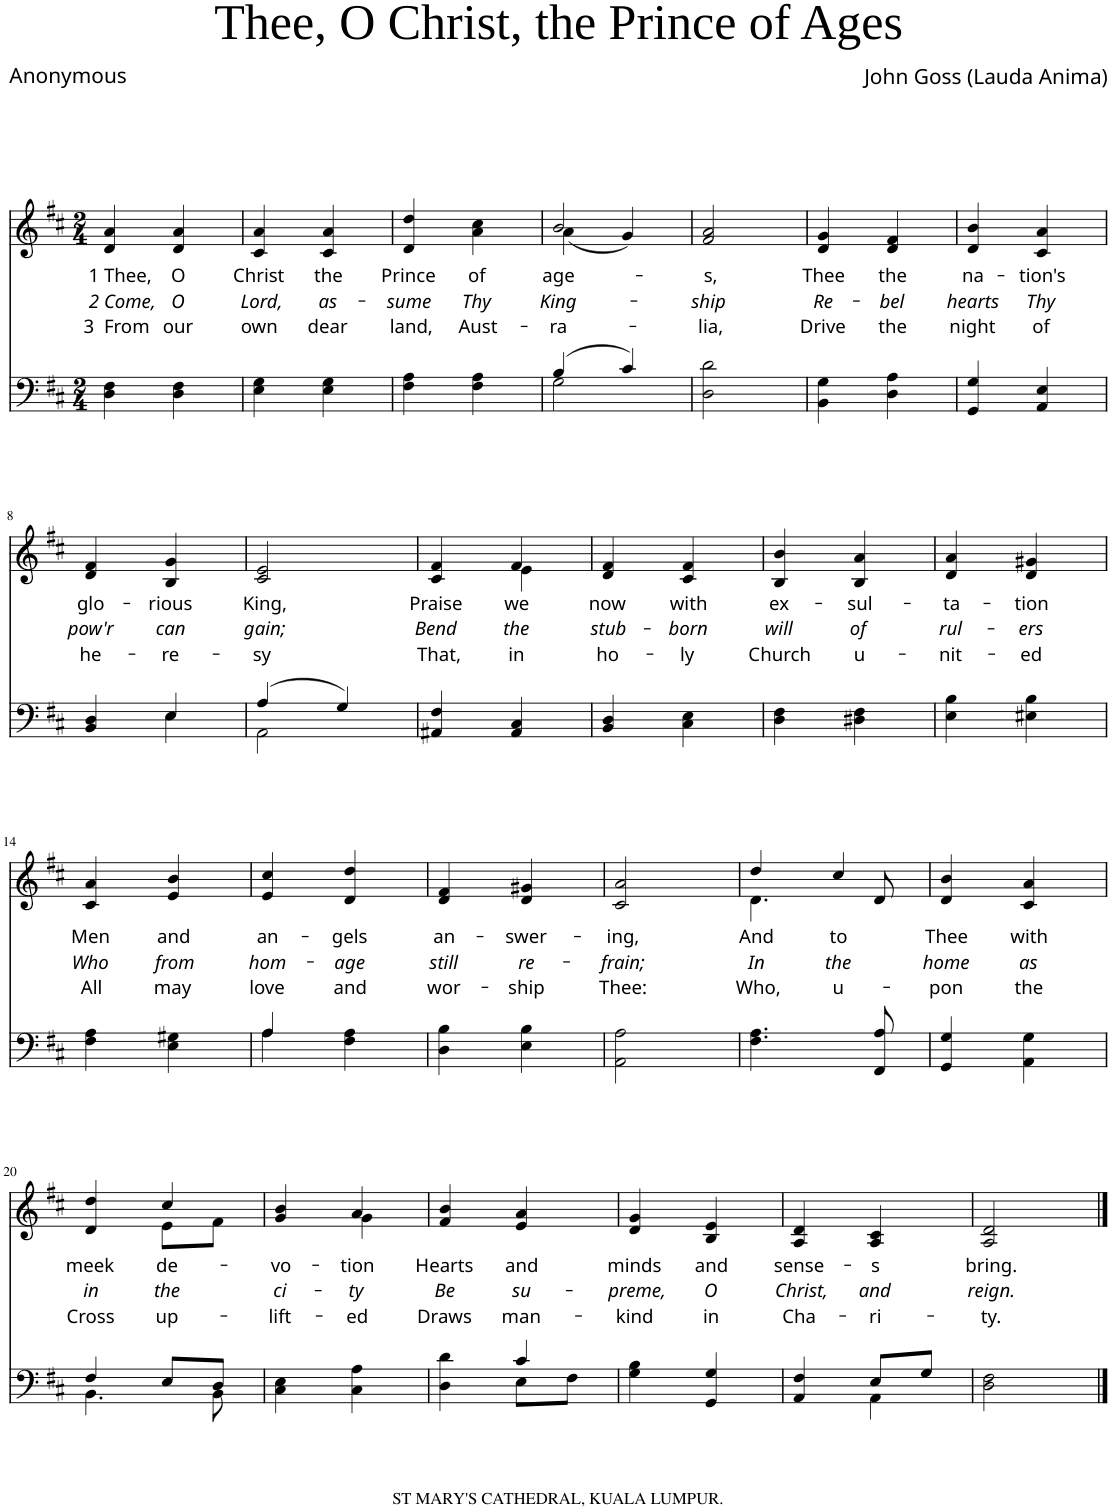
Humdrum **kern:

**kern	**kern	**text	**text	**text
*part2	*part1	*part1	*part1	*part1
*staff2	*staff1	*staff1	*staff1	*staff1
*I"Piano	*I"Piano	*	*	*
*I'Pno	*I'Pno	*	*	*
*clefF4	*clefG2	*	*	*
*k[f#c#]	*k[f#c#]	*	*	*
*M2/4	*M2/4	*	*	*
=1	=1	=1	=1	=1
!	!	!LO:LY:b	!LO:LY:b	!LO:LY:b
4D\ 4F#\	4d/ 4a/	1 Thee,	2 Come,	3 From
!	!	!LO:LY:b	!LO:LY:b	!LO:LY:b
4D\ 4F#\	4d/ 4a/	O	O	our
=2	=2	=2	=2	=2
!	!	!LO:LY:b	!LO:LY:b	!LO:LY:b
4E\ 4G\	4c#/ 4a/	Christ	Lord,	own
!	!	!LO:LY:b	!LO:LY:b	!LO:LY:b
4E\ 4G\	4c#/ 4a/	the	as-	dear
=3	=3	=3	=3	=3
!	!	!LO:LY:b	!LO:LY:b	!LO:LY:b
4F#\ 4A\	4d/ 4dd/	Prince	-sume	land,
!	!	!LO:LY:b	!LO:LY:b	!LO:LY:b
4F#\ 4A\	4a\ 4cc#\	of	Thy	Aust-
=4	=4	=4	=4	=4
*^	*	*	*	*
!	!	!	!LO:LY:b	!LO:LY:b	!LO:LY:b
*	*	*^	*	*	*
(4B/	2G\	2b/	(4a\	age-	King-	-ra-
4c#/)	.	.	4g/)	.	.	.
*v	*v	*	*	*	*	*
=5	=5	=5	=5	=5	=5
!	!	!	!LO:LY:b	!LO:LY:b	!LO:LY:b
*	*v	*v	*	*	*
2D\ 2d\	2f#/ 2a/	-s,	-ship	-lia,
=6	=6	=6	=6	=6
!	!	!LO:LY:b	!LO:LY:b	!LO:LY:b
4BB\ 4G\	4d/ 4g/	Thee	Re-	Drive
!	!	!LO:LY:b	!LO:LY:b	!LO:LY:b
4D\ 4A\	4d/ 4f#/	the	-bel	the
=7	=7	=7	=7	=7
!	!	!LO:LY:b	!LO:LY:b	!LO:LY:b
4GG/ 4G/	4d/ 4b/	na-	hearts	night
!	!	!LO:LY:b	!LO:LY:b	!LO:LY:b
4AA/ 4E/	4c#/ 4a/	-tion's	Thy	of
!!LO:LB:g=z
=8	=8	=8	=8	=8
*^	*	*	*	*
!	!	!	!LO:LY:b	!LO:LY:b	!LO:LY:b
4BB/ 4D/	4ryy	4d/ 4f#/	glo-	pow'r	he-
!	!	!	!LO:LY:b	!LO:LY:b	!LO:LY:b
4E/	4E\	4B/ 4g/	-rious	can	-re-
=9	=9	=9	=9	=9	=9
!	!	!	!LO:LY:b	!LO:LY:b	!LO:LY:b
(4A/	2AA\	2c#/ 2e/	King,	gain;	-sy
4G/)	.	.	.	.	.
*v	*v	*	*	*	*
=10	=10	=10	=10	=10
!	!	!LO:LY:b	!LO:LY:b	!LO:LY:b
*	*^	*	*	*
4AA#X/ 4F#/	4c#/ 4f#/	4ryy	Praise	Bend	That,
!	!	!	!LO:LY:b	!LO:LY:b	!LO:LY:b
4AA#/ 4C#/	4f#/	4e\	we	the	in
=11	=11	=11	=11	=11	=11
!	!	!	!LO:LY:b	!LO:LY:b	!LO:LY:b
*	*v	*v	*	*	*
4BB/ 4D/	4d/ 4f#/	now	stub-	ho-
!	!	!LO:LY:b	!LO:LY:b	!LO:LY:b
4C#\ 4E\	4c#/ 4f#/	with	-born	-ly
=12	=12	=12	=12	=12
!	!	!LO:LY:b	!LO:LY:b	!LO:LY:b
4D\ 4F#\	4B/ 4b/	ex-	will	Church
!	!	!LO:LY:b	!LO:LY:b	!LO:LY:b
4D#X\ 4F#\	4B/ 4a/	-sul-	of	u-
=13	=13	=13	=13	=13
!	!	!LO:LY:b	!LO:LY:b	!LO:LY:b
4E\ 4B\	4d/ 4a/	-ta-	rul-	-nit-
!	!	!LO:LY:b	!LO:LY:b	!LO:LY:b
4E#X\ 4B\	4d/ 4g#X/	-tion	-ers	-ed
!!LO:LB:g=z
=14	=14	=14	=14	=14
!	!	!LO:LY:b	!LO:LY:b	!LO:LY:b
4F#\ 4A\	4c#/ 4a/	Men	Who	All
!	!	!LO:LY:b	!LO:LY:b	!LO:LY:b
4E\ 4G#X\	4e/ 4b/	and	from	may
=15	=15	=15	=15	=15
*^	*	*	*	*
!	!	!	!LO:LY:b	!LO:LY:b	!LO:LY:b
4A/	4A\	4e/ 4cc#/	an-	hom-	love
!	!	!	!LO:LY:b	!LO:LY:b	!LO:LY:b
4F#\ 4A\	4ryy	4d/ 4dd/	-gels	-age	and
=16	=16	=16	=16	=16	=16
!	!	!	!LO:LY:b	!LO:LY:b	!LO:LY:b
*v	*v	*	*	*	*
4D\ 4B\	4d/ 4f#/	an-	still	wor-
!	!	!LO:LY:b	!LO:LY:b	!LO:LY:b
4E\ 4B\	4d/ 4g#X/	-swer-	re-	-ship
=17	=17	=17	=17	=17
!	!	!LO:LY:b	!LO:LY:b	!LO:LY:b
2AA\ 2A\	2c#/ 2a/	-ing,	-frain;	Thee:
=18	=18	=18	=18	=18
!	!	!LO:LY:b	!LO:LY:b	!LO:LY:b
*	*^	*	*	*
4.F#\ 4.A\	4dd/	4.d\	And	In	Who,
!	!	!	!LO:LY:b	!LO:LY:b	!LO:LY:b
.	4cc#/	.	to	the	u-
8FF#/ 8A/	.	8d/	.	.	.
=19	=19	=19	=19	=19	=19
!	!	!	!LO:LY:b	!LO:LY:b	!LO:LY:b
*	*v	*v	*	*	*
4GG/ 4G/	4d/ 4b/	Thee	home	-pon
!	!	!LO:LY:b	!LO:LY:b	!LO:LY:b
4AA\ 4G\	4c#/ 4a/	with	as	the
!!LO:LB:g=z
=20	=20	=20	=20	=20
*^	*	*	*	*
!	!	!	!LO:LY:b	!LO:LY:b	!LO:LY:b
*	*	*^	*	*	*
4F#/	4.BB\	4d/ 4dd/	4ryy	meek	in	Cross
!	!	!	!	!LO:LY:b	!LO:LY:b	!LO:LY:b
8E/L	.	4cc#/	8e\L	de-	the	up-
8D/J	8BB\	.	8f#\J	.	.	.
=21	=21	=21	=21	=21	=21	=21
!	!	!	!	!LO:LY:b	!LO:LY:b	!LO:LY:b
*v	*v	*	*	*	*	*
4C#\ 4E\	4g/ 4b/	4ryy	-vo-	ci-	-lift-
!	!	!	!LO:LY:b	!LO:LY:b	!LO:LY:b
4C#\ 4A\	4a/	4g\	-tion	-ty	-ed
=22	=22	=22	=22	=22	=22
*^	*	*	*	*	*
!	!	!	!	!LO:LY:b	!LO:LY:b	!LO:LY:b
*	*	*v	*v	*	*	*
4D\ 4d\	4ryy	4f#/ 4b/	Hearts	Be	Draws
!	!	!	!LO:LY:b	!LO:LY:b	!LO:LY:b
4c#/	8E\L	4e/ 4a/	and	su-	man-
.	8F#\J	.	.	.	.
=23	=23	=23	=23	=23	=23
!	!	!	!LO:LY:b	!LO:LY:b	!LO:LY:b
*v	*v	*	*	*	*
4G\ 4B\	4d/ 4g/	minds	-preme,	-kind
!	!	!LO:LY:b	!LO:LY:b	!LO:LY:b
4GG/ 4G/	4B/ 4e/	and	O	in
=24	=24	=24	=24	=24
*^	*	*	*	*
!	!	!	!LO:LY:b	!LO:LY:b	!LO:LY:b
4AA/ 4F#/	4ryy	4A/ 4d/	sense-	Christ,	Cha-
!	!	!	!LO:LY:b	!LO:LY:b	!LO:LY:b
8E/L	4AA\	4A/ 4c#/	-s	and	-ri-
8G/J	.	.	.	.	.
*v	*v	*	*	*	*
=25	=25	=25	=25	=25
!	!	!LO:LY:b	!LO:LY:b	!LO:LY:b
2D\ 2F#\	2A/ 2d/	bring.	reign.	-ty.
==	==	==	==	==
*-	*-	*-	*-	*-
